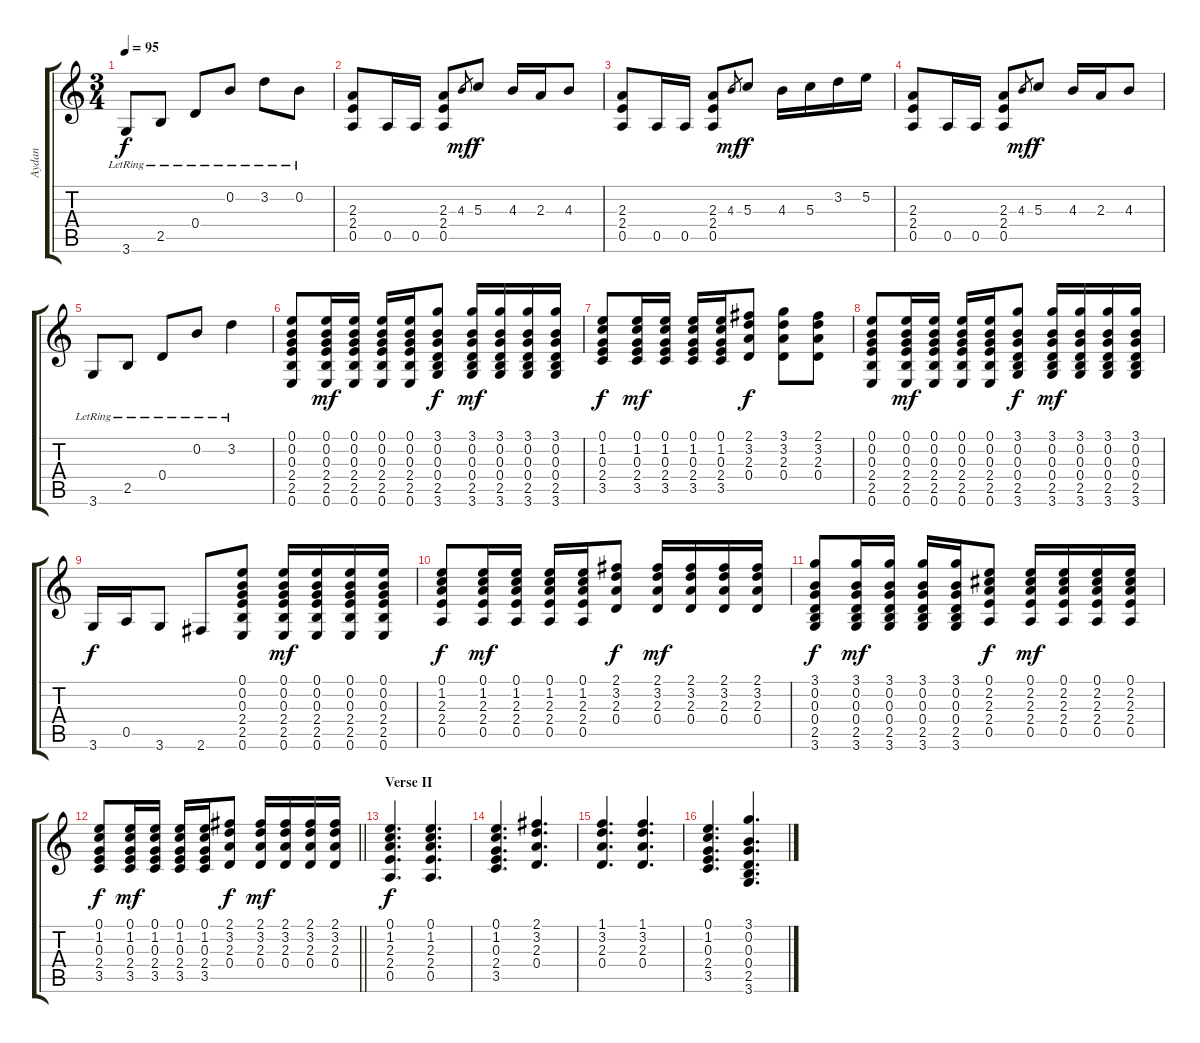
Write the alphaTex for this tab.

\track ("Aydan" "Aydan") {instrument acousticguitarsteel}
\staff {score tabs}
\tuning (E4 B3 G3 D3 A2 E2) {hide}
\ts (3 4)
\tempo 95
\clef g2
\ks c
3.6{lr}.8{dy f} 2.5{lr}.8 0.4{lr}.8 0.2{lr}.8 3.2{lr}.8 0.2{lr}.8 |
(2.3 2.4 0.5).8 0.5.16 0.5.16 (2.3 2.4 0.5).8 4.3.8{gr dy mf} 5.3.8{dy f} 4.3.16 2.3.16 4.3.8 |
(2.3 2.4 0.5).8 0.5.16 0.5.16 (2.3 2.4 0.5).8 4.3.8{gr dy mf} 5.3.8{dy f} 4.3.16 5.3.16 3.2.16 5.2.16 |
(2.3 2.4 0.5).8 0.5.16 0.5.16 (2.3 2.4 0.5).8 4.3.8{gr dy mf} 5.3.8{dy f} 4.3.16 2.3.16 4.3.8 |
3.6{lr}.8 2.5{lr}.8 0.4{lr}.8 0.2{lr}.8 3.2{lr}.4 |
(0.1 0.2 0.3 2.4 2.5 0.6).8 (0.1 0.2 0.3 2.4 2.5 0.6).16{dy mf} (0.1 0.2 0.3 2.4 2.5 0.6).16 (0.1 0.2 0.3 2.4 2.5 0.6).16 (0.1 0.2 0.3 2.4 2.5 0.6).16 (3.1 0.2 0.3 0.4 2.5 3.6).8{dy f} (3.1 0.2 0.3 0.4 2.5 3.6).16{dy mf} (3.1 0.2 0.3 0.4 2.5 3.6).16 (3.1 0.2 0.3 0.4 2.5 3.6).16 (3.1 0.2 0.3 0.4 2.5 3.6).16 |
(0.1 1.2 0.3 2.4 3.5).8{dy f} (0.1 1.2 0.3 2.4 3.5).16{dy mf} (0.1 1.2 0.3 2.4 3.5).16 (0.1 1.2 0.3 2.4 3.5).16 (0.1 1.2 0.3 2.4 3.5).16 (2.1 3.2 2.3 0.4).8{dy f} (3.1 3.2 2.3 0.4).8 (2.1 3.2 2.3 0.4).8 |
(0.1 0.2 0.3 2.4 2.5 0.6).8 (0.1 0.2 0.3 2.4 2.5 0.6).16{dy mf} (0.1 0.2 0.3 2.4 2.5 0.6).16 (0.1 0.2 0.3 2.4 2.5 0.6).16 (0.1 0.2 0.3 2.4 2.5 0.6).16 (3.1 0.2 0.3 0.4 2.5 3.6).8{dy f} (3.1 0.2 0.3 0.4 2.5 3.6).16{dy mf} (3.1 0.2 0.3 0.4 2.5 3.6).16 (3.1 0.2 0.3 0.4 2.5 3.6).16 (3.1 0.2 0.3 0.4 2.5 3.6).16 |
3.6.16{dy f} 0.5.16 3.6.8 2.6.8 (0.1 0.2 0.3 2.4 2.5 0.6).8 (0.1 0.2 0.3 2.4 2.5 0.6).16{dy mf} (0.1 0.2 0.3 2.4 2.5 0.6).16 (0.1 0.2 0.3 2.4 2.5 0.6).16 (0.1 0.2 0.3 2.4 2.5 0.6).16 |
(0.1 1.2 2.3 2.4 0.5).8{dy f} (0.1 1.2 2.3 2.4 0.5).16{dy mf} (0.1 1.2 2.3 2.4 0.5).16 (0.1 1.2 2.3 2.4 0.5).16 (0.1 1.2 2.3 2.4 0.5).16 (2.1 3.2 2.3 0.4).8{dy f} (2.1 3.2 2.3 0.4).16{dy mf} (2.1 3.2 2.3 0.4).16 (2.1 3.2 2.3 0.4).16 (2.1 3.2 2.3 0.4).16 |
(3.1 0.2 0.3 0.4 2.5 3.6).8{dy f} (3.1 0.2 0.3 0.4 2.5 3.6).16{dy mf} (3.1 0.2 0.3 0.4 2.5 3.6).16 (3.1 0.2 0.3 0.4 2.5 3.6).16 (3.1 0.2 0.3 0.4 2.5 3.6).16 (0.1 2.2 2.3 2.4 0.5).8{dy f} (0.1 2.2 2.3 2.4 0.5).16{dy mf} (0.1 2.2 2.3 2.4 0.5).16 (0.1 2.2 2.3 2.4 0.5).16 (0.1 2.2 2.3 2.4 0.5).16 |
\barLineRight lightlight
(0.1 1.2 0.3 2.4 3.5).8{dy f} (0.1 1.2 0.3 2.4 3.5).16{dy mf} (0.1 1.2 0.3 2.4 3.5).16 (0.1 1.2 0.3 2.4 3.5).16 (0.1 1.2 0.3 2.4 3.5).16 (2.1 3.2 2.3 0.4).8{dy f} (2.1 3.2 2.3 0.4).16{dy mf} (2.1 3.2 2.3 0.4).16 (2.1 3.2 2.3 0.4).16 (2.1 3.2 2.3 0.4).16 |
\section ("" "Verse II")
(0.1 1.2 2.3 2.4 0.5).4{d dy f} (0.1 1.2 2.3 2.4 0.5).4{d} |
(0.1 1.2 0.3 2.4 3.5).4{d} (2.1 3.2 2.3 0.4).4{d} |
(1.1 3.2 2.3 0.4).4{d} (1.1 3.2 2.3 0.4).4{d} |
(0.1 1.2 0.3 2.4 3.5).4{d} (3.1 0.2 0.3 0.4 2.5 3.6).4{d}
